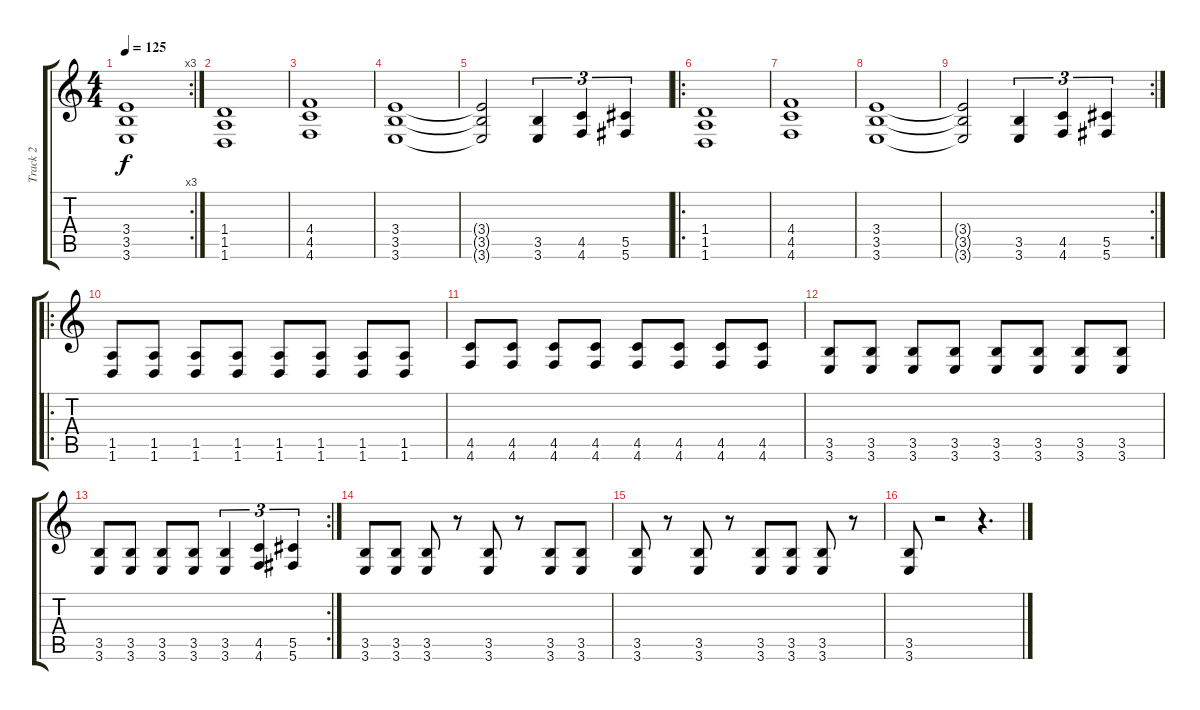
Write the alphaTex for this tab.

\track ("Track 2" "Track 2") {instrument overdrivenguitar}
\staff {score tabs}
\tuning (Eb4 Bb3 Gb3 Db3 Ab2 Db2) {hide}
\rc 3
\ts (4 4)
\tempo 125
\clef g2
\ks c
(3.4{t} 3.5{t} 3.6{t}).1{dy f} |
(1.4 1.5 1.6).1 |
(4.4 4.5 4.6).1 |
(3.4 3.5 3.6).1 |
(3.4{t} 3.5{t} 3.6{t}).2 (3.5 3.6).4{tu (3 2)} (4.5 4.6).4{tu (3 2)} (5.5 5.6).4{tu (3 2)} |
\ro
(1.4 1.5 1.6).1 |
(4.4 4.5 4.6).1 |
(3.4 3.5 3.6).1 |
\rc 2
(3.4{t} 3.5{t} 3.6{t}).2 (3.5 3.6).4{tu (3 2)} (4.5 4.6).4{tu (3 2)} (5.5 5.6).4{tu (3 2)} |
\ro
(1.5 1.6).8 (1.5 1.6).8 (1.5 1.6).8 (1.5 1.6).8 (1.5 1.6).8 (1.5 1.6).8 (1.5 1.6).8 (1.5 1.6).8 |
(4.5 4.6).8 (4.5 4.6).8 (4.5 4.6).8 (4.5 4.6).8 (4.5 4.6).8 (4.5 4.6).8 (4.5 4.6).8 (4.5 4.6).8 |
(3.5 3.6).8 (3.5 3.6).8 (3.5 3.6).8 (3.5 3.6).8 (3.5 3.6).8 (3.5 3.6).8 (3.5 3.6).8 (3.5 3.6).8 |
\rc 2
(3.5 3.6).8 (3.5 3.6).8 (3.5 3.6).8 (3.5 3.6).8 (3.5 3.6).4{tu (3 2)} (4.5 4.6).4{tu (3 2)} (5.5 5.6).4{tu (3 2)} |
(3.5 3.6).8 (3.5 3.6).8 (3.5 3.6).8 r.8 (3.5 3.6).8 r.8 (3.5 3.6).8 (3.5 3.6).8 |
(3.5 3.6).8 r.8 (3.5 3.6).8 r.8 (3.5 3.6).8 (3.5 3.6).8 (3.5 3.6).8 r.8 |
(3.5 3.6).8 r.2 r.4{d}
